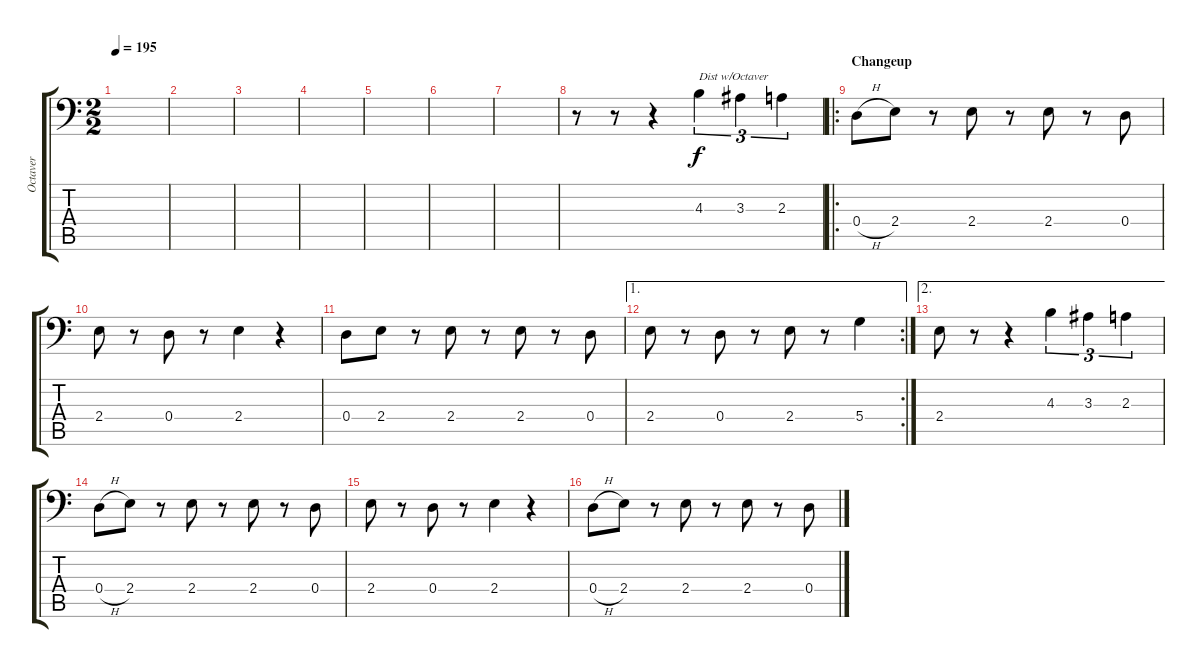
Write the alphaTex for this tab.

\track ("Octaver" "Octaver") {instrument distortionguitar}
\staff {score tabs}
\tuning (E3 B2 G2 D2 A1 E1) {hide}
\ts (2 2)
\tempo 195
\clef f4
\ks c
|
|
|
|
|
|
|
r.8 r.8 r.4 4.3.4{tu (3 2) txt "Dist w/Octaver" instrument distortionguitar} 3.3.4{tu (3 2)} 2.3.4{tu (3 2)} |
\ro
\section ("" "Changeup")
0.4{h}.8 2.4.8 r.8 2.4.8 r.8 2.4.8 r.8 0.4.8 |
2.4.8 r.8 0.4.8 r.8 2.4.4 r.4 |
0.4.8 2.4.8 r.8 2.4.8 r.8 2.4.8 r.8 0.4.8 |
\ae 1
\rc 2
2.4.8 r.8 0.4.8 r.8 2.4.8 r.8 5.4.4 |
\ae 2
2.4.8 r.8 r.4 4.3.4{tu (3 2)} 3.3.4{tu (3 2)} 2.3.4{tu (3 2)} |
0.4{h}.8 2.4.8 r.8 2.4.8 r.8 2.4.8 r.8 0.4.8 |
2.4.8 r.8 0.4.8 r.8 2.4.4 r.4 |
0.4{h}.8 2.4.8 r.8 2.4.8 r.8 2.4.8 r.8 0.4.8
